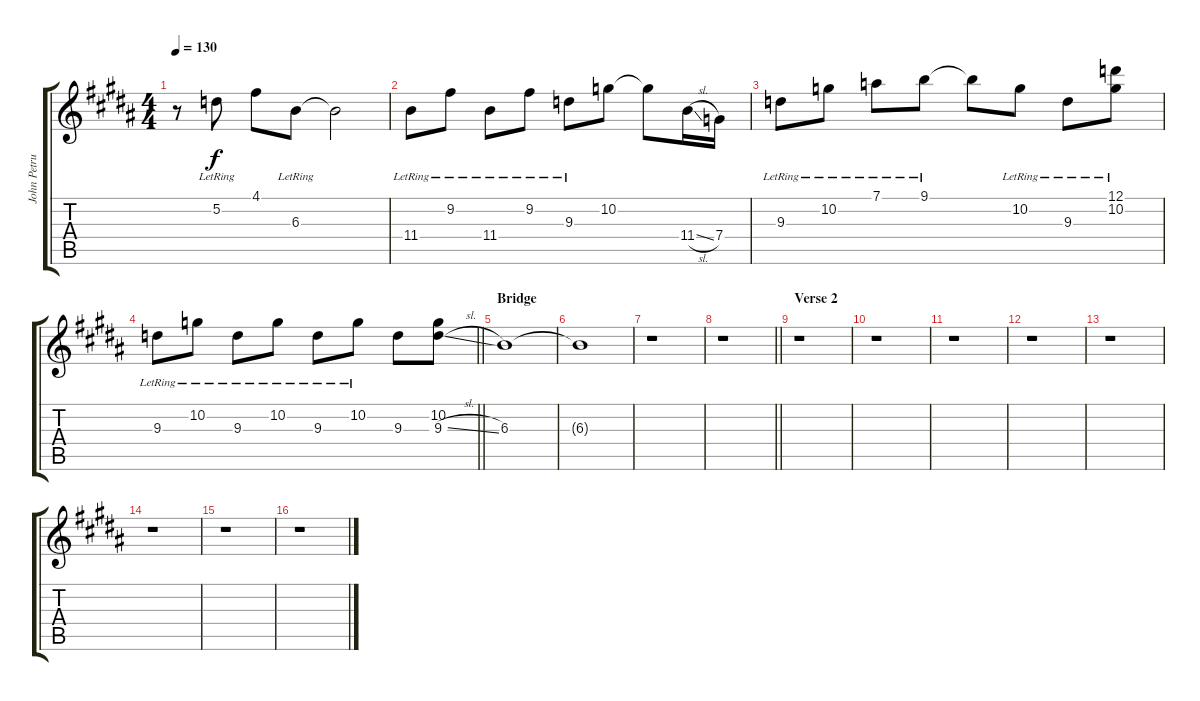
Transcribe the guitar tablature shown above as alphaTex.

\track ("John Petrucci" "John Petru") {instrument distortionguitar}
\staff {score tabs}
\tuning (D4 A3 F3 C3 G2 D2) {hide}
\ts (4 4)
\tempo 130
\clef g2
\ks g#minor
r.8{dy f} 5.2{lr}.8 4.1.8 6.3{lr}.8 6.3{t}.2 |
11.4{lr}.8 9.2{lr}.8 11.4{lr}.8 9.2{lr}.8 9.3{lr}.8 10.2.8 10.2{t}.8 11.4{sl}.16 7.4.16 |
9.3{lr}.8 10.2{lr}.8 7.1{lr}.8 9.1{lr}.8 9.1{t}.8 10.2{lr}.8 9.3{lr}.8 (12.1{lr} 10.2).8 |
\barLineRight lightlight
9.3{lr}.8 10.2{lr}.8 9.3{lr}.8 10.2{lr}.8 9.3{lr}.8 10.2{lr}.8 9.3.8 (10.2 9.3{sl}).8 |
\section ("" "Bridge")
6.3.1{volume 0} |
6.3{t}.1 |
r.1 |
\barLineRight lightlight
r.1 |
\section ("" "Verse 2")
r.1 |
r.1 |
r.1 |
r.1 |
r.1 |
r.1 |
r.1 |
r.1
